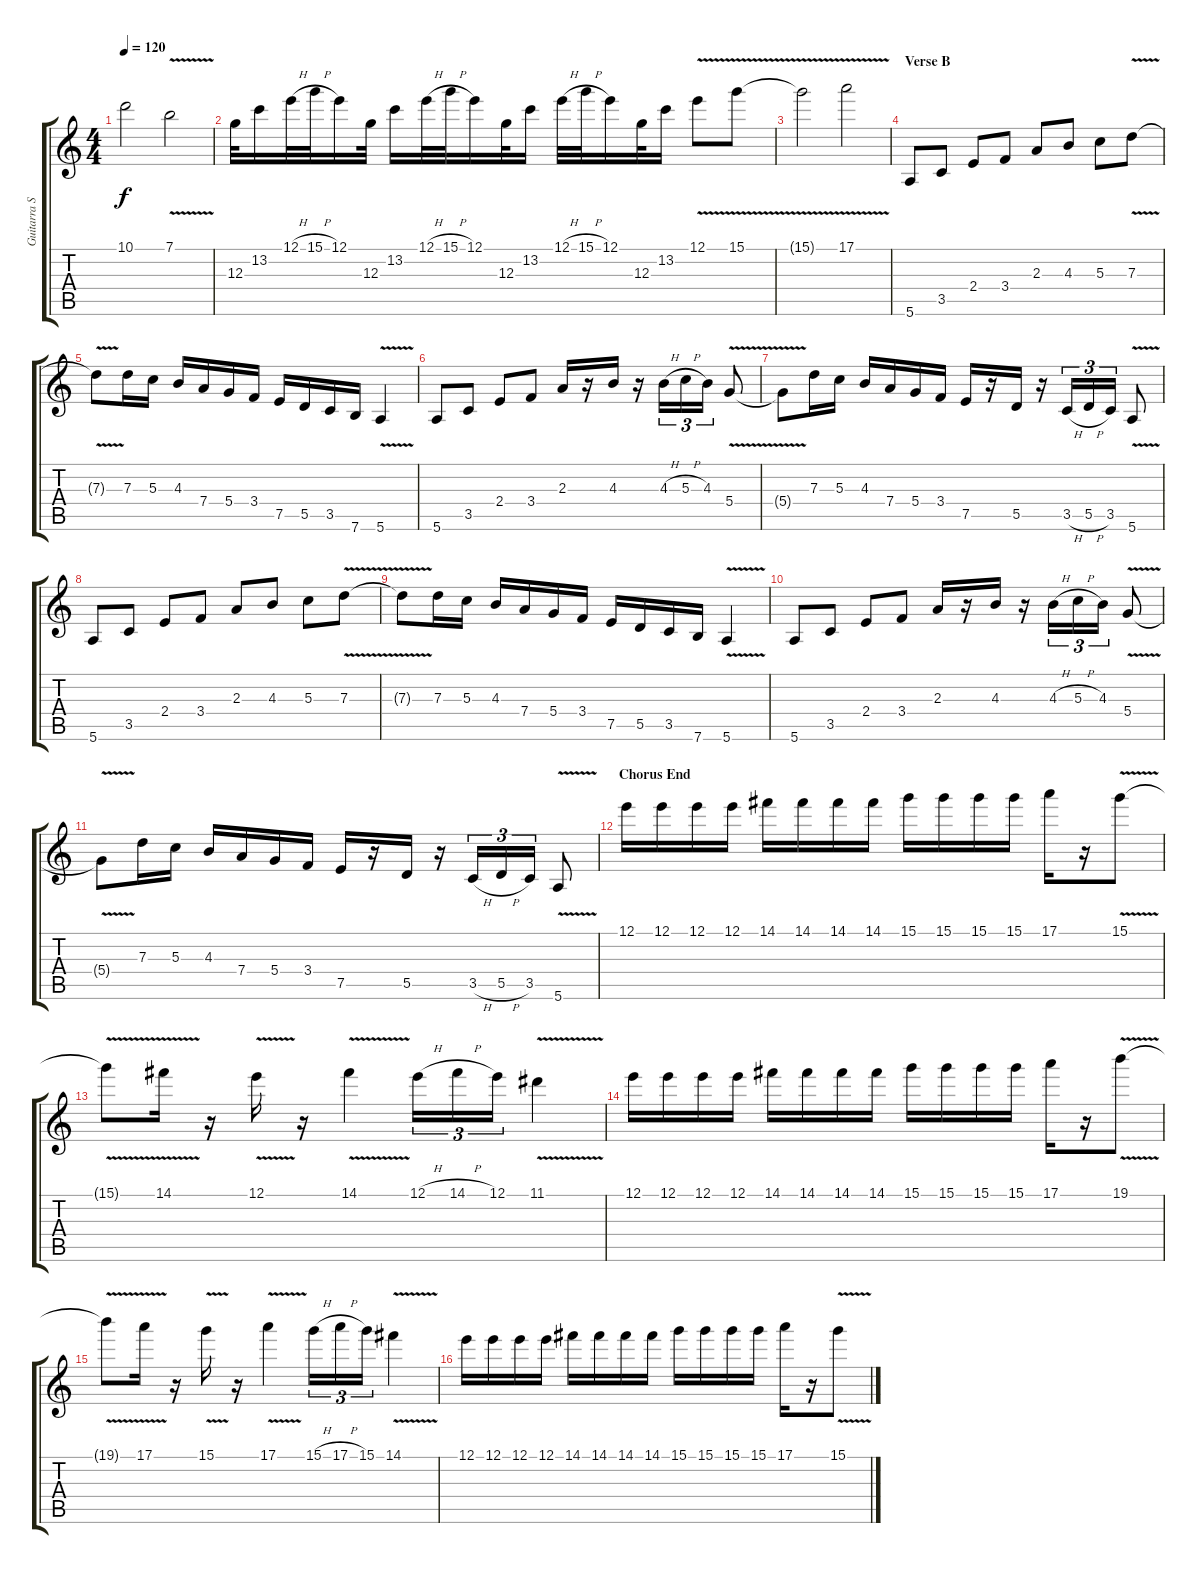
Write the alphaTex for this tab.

\track ("Guitarra Solo" "Guitarra S") {instrument overdrivenguitar}
\staff {score tabs}
\tuning (E4 B3 G3 D3 A2 E2) {hide}
\ts (4 4)
\tempo 120
\clef g2
\ks c
10.1{t}.2{dy f} 7.1{v}.2 |
12.3.32 13.2.16 12.1{h}.32 15.1{h}.32 12.1.16 12.3.32 13.2.16 12.1{h}.32 15.1{h}.32 12.1.16 12.3.32 13.2.16 12.1{h}.32 15.1{h}.32 12.1.16 12.3.32 13.2.16 12.1{v}.8 15.1{v}.8 |
15.1{t}.2 17.1{v}.2 |
\section ("" "Verse B")
5.6.8 3.5.8 2.4.8 3.4.8 2.3.8 4.3.8 5.3.8 7.3{v}.8 |
7.3{t}.8 7.3.16 5.3.16 4.3.16 7.4.16 5.4.16 3.4.16 7.5.16 5.5.16 3.5.16 7.6.16 5.6{v}.4 |
5.6.8 3.5.8 2.4.8 3.4.8 2.3.16 r.16 4.3.16 r.16 4.3{h}.16{tu (3 2)} 5.3{h}.16{tu (3 2)} 4.3.16{tu (3 2)} 5.4{v}.8 |
5.4{t}.8 7.3.16 5.3.16 4.3.16 7.4.16 5.4.16 3.4.16 7.5.16 r.16 5.5.16 r.16 3.5{h}.16{tu (3 2)} 5.5{h}.16{tu (3 2)} 3.5.16{tu (3 2)} 5.6{v}.8 |
5.6.8 3.5.8 2.4.8 3.4.8 2.3.8 4.3.8 5.3.8 7.3{v}.8 |
7.3{t}.8 7.3.16 5.3.16 4.3.16 7.4.16 5.4.16 3.4.16 7.5.16 5.5.16 3.5.16 7.6.16 5.6{v}.4 |
5.6.8 3.5.8 2.4.8 3.4.8 2.3.16 r.16 4.3.16 r.16 4.3{h}.16{tu (3 2)} 5.3{h}.16{tu (3 2)} 4.3.16{tu (3 2)} 5.4{v}.8 |
5.4{t}.8 7.3.16 5.3.16 4.3.16 7.4.16 5.4.16 3.4.16 7.5.16 r.16 5.5.16 r.16 3.5{h}.16{tu (3 2)} 5.5{h}.16{tu (3 2)} 3.5.16{tu (3 2)} 5.6{v}.8 |
\section ("" "Chorus End")
12.1.16 12.1.16 12.1.16 12.1.16 14.1.16 14.1.16 14.1.16 14.1.16 15.1.16 15.1.16 15.1.16 15.1.16 17.1.16 r.16 15.1{v}.8 |
15.1{t}.8 14.1{v}.16 r.16 12.1{v}.16 r.16 14.1{v}.4 12.1{h}.16{tu (3 2)} 14.1{h}.16{tu (3 2)} 12.1.16{tu (3 2)} 11.1{v}.4 |
12.1.16 12.1.16 12.1.16 12.1.16 14.1.16 14.1.16 14.1.16 14.1.16 15.1.16 15.1.16 15.1.16 15.1.16 17.1.16 r.16 19.1{v}.8 |
19.1{t}.8 17.1{v}.16 r.16 15.1{v}.16 r.16 17.1{v}.4 15.1{h}.16{tu (3 2)} 17.1{h}.16{tu (3 2)} 15.1.16{tu (3 2)} 14.1{v}.4 |
12.1.16 12.1.16 12.1.16 12.1.16 14.1.16 14.1.16 14.1.16 14.1.16 15.1.16 15.1.16 15.1.16 15.1.16 17.1.16 r.16 15.1{v}.8
